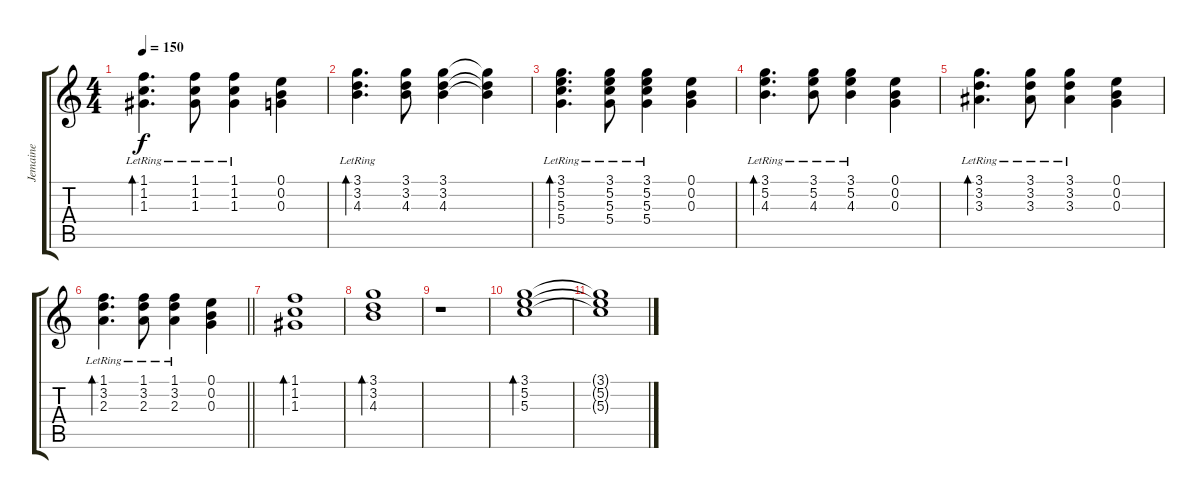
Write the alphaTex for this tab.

\track ("Jemaine" "Jemaine") {instrument electricguitarclean}
\staff {score tabs}
\tuning (E4 B3 G3 D3 A2 E2) {hide}
\ts (4 4)
\tempo 150
\clef g2
\ks c
(1.1 1.2 1.3{lr}).4{d bd 120 dy f} (1.1 1.2 1.3{lr}).8 (1.1 1.2 1.3{lr}).4 (0.1 0.2 0.3).4 |
(3.1 3.2 4.3{lr}).4{d bd 480} (3.1 3.2 4.3).8 (3.1 3.2 4.3).4 (3.1{t} 3.2{t} 4.3{t}).4 |
(3.1 5.2 5.3 5.4{lr}).4{d bd 120} (3.1 5.2 5.3 5.4{lr}).8 (3.1 5.2 5.3 5.4{lr}).4 (0.1 0.2 0.3).4 |
(3.1 5.2 4.3{lr}).4{d bd 120} (3.1 5.2 4.3{lr}).8 (3.1 5.2 4.3{lr}).4 (0.1 0.2 0.3).4 |
(3.1 3.2 3.3{lr}).4{d bd 120} (3.1 3.2 3.3{lr}).8 (3.1 3.2 3.3{lr}).4 (0.1 0.2 0.3).4 |
\barLineRight lightlight
(1.1 3.2 2.3{lr}).4{d bd 120} (1.1 3.2 2.3{lr}).8 (1.1 3.2 2.3{lr}).4 (0.1 0.2 0.3).4 |
(1.1 1.2 1.3).1{bd 60} |
(3.1 3.2 4.3).1{bd 60} |
r.1 |
(3.1 5.2 5.3).1{bd 60} |
(3.1{t} 5.2{t} 5.3{t}).1
